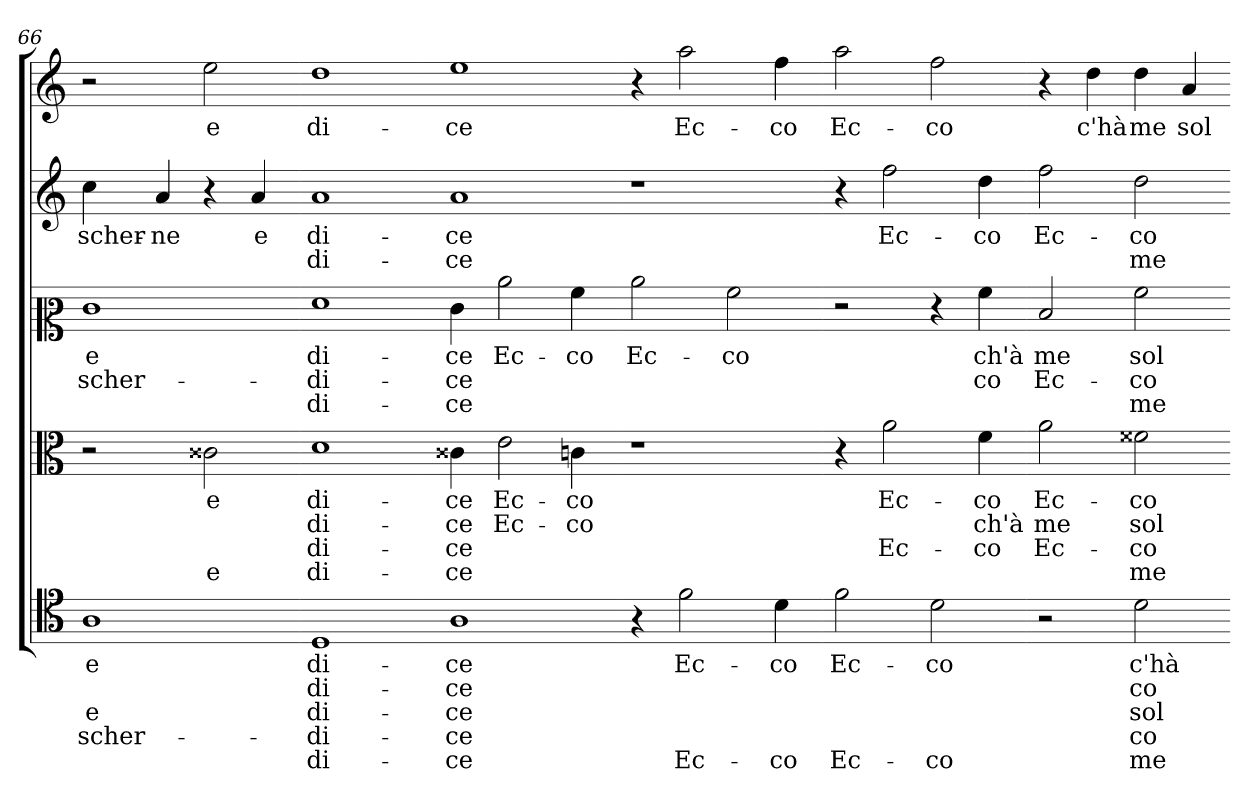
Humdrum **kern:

**kern	**text	**text	**text	**text	**text	**kern	**text	**text	**text	**text	**kern	**text	**text	**text	**kern	**text	**text	**kern	**text
*part5	*part5	*part5	*part5	*part5	*part5	*part4	*part4	*part4	*part4	*part4	*part3	*part3	*part3	*part3	*part2	*part2	*part2	*part1	*part1
*staff5	*staff5	*staff5	*staff5	*staff5	*staff5	*staff4	*staff4	*staff4	*staff4	*staff4	*staff3	*staff3	*staff3	*staff3	*staff2	*staff2	*staff2	*staff1	*staff1
*clefC4	*	*	*	*	*	*clefC3	*	*	*	*	*clefC2	*	*	*	*clefG2	*	*	*clefG2	*
*k[]	*	*	*	*	*	*k[]	*	*	*	*	*k[]	*	*	*	*k[]	*	*	*k[]	*
=66	=66	=66	=66	=66	=66	=66	=66	=66	=66	=66	=66	=66	=66	=66	=66	=66	=66	=66	=66
1A	e	.	e	scher-	.	2r	.	.	.	.	1e	e	scher-	.	4cc	scher-	.	2r	.
.	.	.	.	.	.	.	.	.	.	.	.	.	.	.	4a	ne	.	.	.
.	.	.	.	.	.	2c##X	e	.	.	e	.	.	.	.	4r	.	.	2ee	e
.	.	.	.	.	.	.	.	.	.	.	.	.	.	.	4a	e	.	.	.
=67-	=67-	=67-	=67-	=67-	=67-	=67-	=67-	=67-	=67-	=67-	=67-	=67-	=67-	=67-	=67-	=67-	=67-	=67-	=67-
1D	di-	di-	di-	di-	di-	1d	di-	di-	di-	di-	1f	di-	di-	di-	1a	di-	di-	1dd	di-
=68-	=68-	=68-	=68-	=68-	=68-	=68-	=68-	=68-	=68-	=68-	=68-	=68-	=68-	=68-	=68-	=68-	=68-	=68-	=68-
1A	ce	ce	ce	ce	ce	4c##X	ce	ce	ce	ce	4e	ce	ce	ce	1a	ce	ce	1ee	ce
.	.	.	.	.	.	2e	Ec-	Ec-	.	.	2cc	Ec-	.	.	.	.	.	.	.
.	.	.	.	.	.	4c	co	co	.	.	4a	co	.	.	.	.	.	.	.
=69-	=69-	=69-	=69-	=69-	=69-	=69-	=69-	=69-	=69-	=69-	=69-	=69-	=69-	=69-	=69-	=69-	=69-	=69-	=69-
4r	.	.	.	.	.	1r	.	.	.	.	2cc	Ec-	.	.	1r	.	.	4r	.
2f	Ec-	.	.	.	Ec-	.	.	.	.	.	.	.	.	.	.	.	.	2aa	Ec-
.	.	.	.	.	.	.	.	.	.	.	2a	co	.	.	.	.	.	.	.
4d	co	.	.	.	co	.	.	.	.	.	.	.	.	.	.	.	.	4ff	co
=70-	=70-	=70-	=70-	=70-	=70-	=70-	=70-	=70-	=70-	=70-	=70-	=70-	=70-	=70-	=70-	=70-	=70-	=70-	=70-
2f	Ec-	.	.	.	Ec-	4r	.	.	.	.	2r	.	.	.	4r	.	.	2aa	Ec-
.	.	.	.	.	.	2a	Ec-	.	Ec-	.	.	.	.	.	2ff	Ec-	.	.	.
2d	co	.	.	.	co	.	.	.	.	.	4r	.	.	.	.	.	.	2ff	co
.	.	.	.	.	.	4f	co	ch'à	co	.	4a	ch'à	co	.	4dd	co	.	.	.
=71-	=71-	=71-	=71-	=71-	=71-	=71-	=71-	=71-	=71-	=71-	=71-	=71-	=71-	=71-	=71-	=71-	=71-	=71-	=71-
2r	.	.	.	.	.	2a	Ec-	me	Ec-	.	2d	me	Ec-	.	2ff	Ec-	.	4r	.
.	.	.	.	.	.	.	.	.	.	.	.	.	.	.	.	.	.	4dd	c'hà
2d	c'hà	co	sol-	co	me	2f##X	co	sol-	co	me	2a	sol-	co	me	2dd	co	me	4dd	me
.	.	.	.	.	.	.	.	.	.	.	.	.	.	.	.	.	.	4a	sol-
=-	=-	=-	=-	=-	=-	=-	=-	=-	=-	=-	=-	=-	=-	=-	=-	=-	=-	=-	=-
*-	*-	*-	*-	*-	*-	*-	*-	*-	*-	*-	*-	*-	*-	*-	*-	*-	*-	*-	*-
